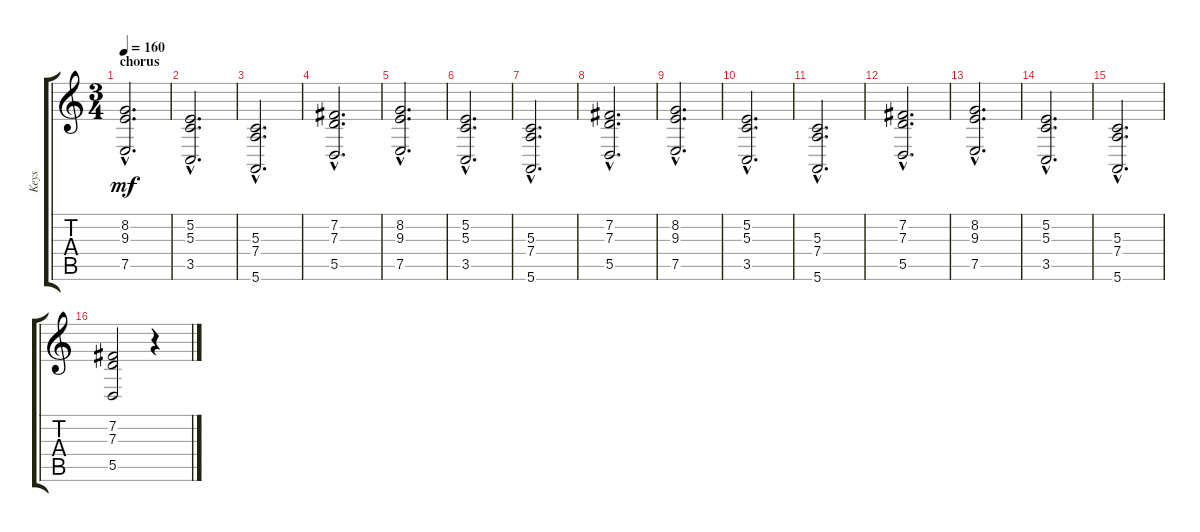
\track ("Keys" "Keys") {instrument stringensemble1}
\staff {score tabs}
\tuning (E4 B3 G3 D3 A2 E2) {hide}
\ts (3 4)
\section ("" "chorus")
\tempo 160
\clef g2
\ks c
(8.2{hac} 9.3{hac} 7.5{hac}).2{d dy mf} |
(5.2{hac} 5.3{hac} 3.5{hac}).2{d} |
(5.3{hac} 7.4{hac} 5.6{hac}).2{d} |
(7.2{hac} 7.3{hac} 5.5{hac}).2{d} |
(8.2{hac} 9.3{hac} 7.5{hac}).2{d} |
(5.2{hac} 5.3{hac} 3.5{hac}).2{d} |
(5.3{hac} 7.4{hac} 5.6{hac}).2{d} |
(7.2{hac} 7.3{hac} 5.5{hac}).2{d} |
(8.2{hac} 9.3{hac} 7.5{hac}).2{d} |
(5.2{hac} 5.3{hac} 3.5{hac}).2{d} |
(5.3{hac} 7.4{hac} 5.6{hac}).2{d} |
(7.2{hac} 7.3{hac} 5.5{hac}).2{d} |
(8.2{hac} 9.3{hac} 7.5{hac}).2{d} |
(5.2{hac} 5.3{hac} 3.5{hac}).2{d} |
(5.3{hac} 7.4{hac} 5.6{hac}).2{d} |
(7.2 7.3 5.5).2 r.4
